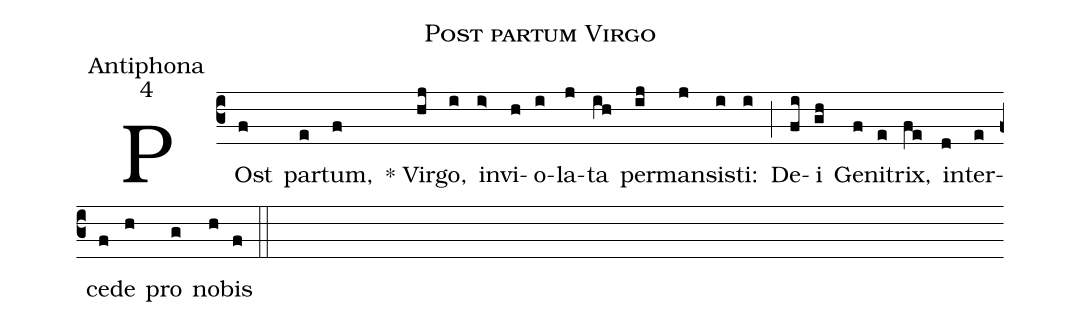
name:Post partum Virgo;
office-part:Antiphona;
mode:4;
%%
(c3)POst(f) par(e)tum,(f) * Vir(hj)go,(i) in(i>)vi(h)o(i)la(j)ta(ih) per(ij)man(j)sis(i)ti:(i) (;)
De(fi)i(gh) Ge(f)ni(e)trix,(fe) in(d)ter(e)ce(f)de(h) pro(g) no(h)bis(f) (::)
